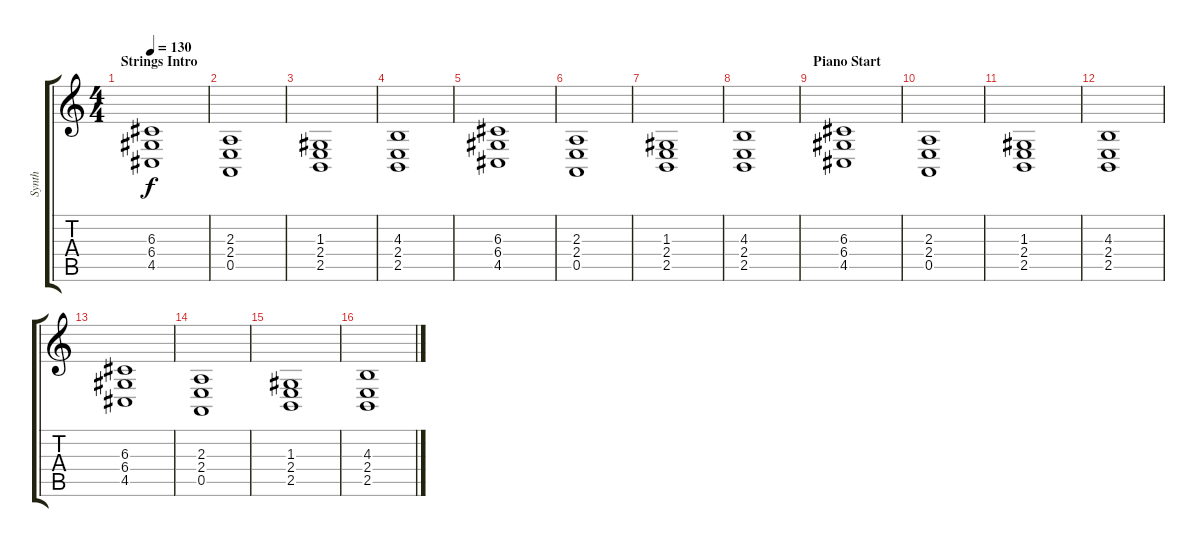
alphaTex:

\track ("Synth" "Synth") {instrument synthstrings1}
\staff {score tabs}
\tuning (E4 B3 G3 D3 A2 E2) {hide}
\ts (4 4)
\section ("" "Strings Intro")
\tempo 130
\clef g2
\ks c
(6.3 6.4 4.5).1{dy f instrument synthstrings1} |
(2.3 2.4 0.5).1 |
(1.3 2.4 2.5).1 |
(4.3 2.4 2.5).1 |
(6.3 6.4 4.5).1 |
(2.3 2.4 0.5).1 |
(1.3 2.4 2.5).1 |
(4.3 2.4 2.5).1 |
\section ("" "Piano Start")
(6.3 6.4 4.5).1 |
(2.3 2.4 0.5).1 |
(1.3 2.4 2.5).1 |
(4.3 2.4 2.5).1 |
(6.3 6.4 4.5).1 |
(2.3 2.4 0.5).1 |
(1.3 2.4 2.5).1 |
(4.3 2.4 2.5).1
